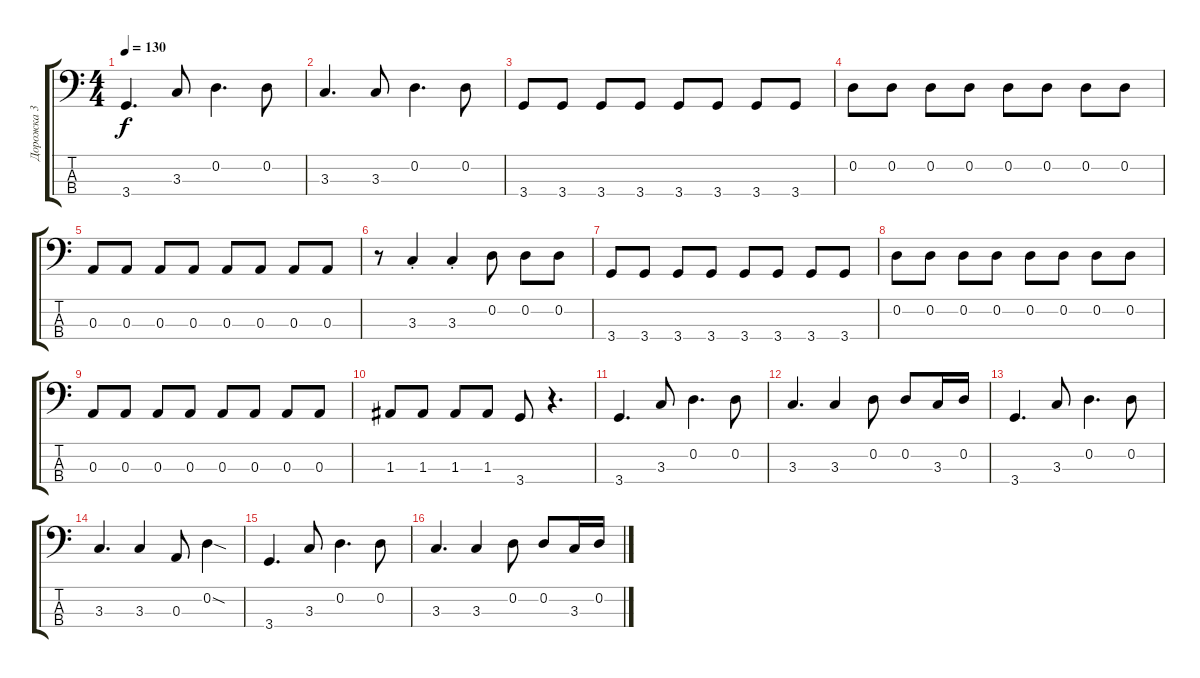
\track ("Дорожка 3" "Дорожка 3") {instrument electricbassfinger}
\staff {score tabs}
\tuning (G2 D2 A1 E1) {hide}
\ts (4 4)
\tempo 130
\clef f4
\ks c
3.4.4{d dy f} 3.3.8 0.2.4{d} 0.2.8 |
3.3.4{d} 3.3.8 0.2.4{d} 0.2.8 |
3.4.8 3.4.8 3.4.8 3.4.8 3.4.8 3.4.8 3.4.8 3.4.8 |
0.2.8 0.2.8 0.2.8 0.2.8 0.2.8 0.2.8 0.2.8 0.2.8 |
0.3.8 0.3.8 0.3.8 0.3.8 0.3.8 0.3.8 0.3.8 0.3.8 |
r.8 3.3{st}.4 3.3{st}.4 0.2.8 0.2.8 0.2.8 |
3.4.8 3.4.8 3.4.8 3.4.8 3.4.8 3.4.8 3.4.8 3.4.8 |
0.2.8 0.2.8 0.2.8 0.2.8 0.2.8 0.2.8 0.2.8 0.2.8 |
0.3.8 0.3.8 0.3.8 0.3.8 0.3.8 0.3.8 0.3.8 0.3.8 |
1.3.8 1.3.8 1.3.8 1.3.8 3.4.8 r.4{d} |
3.4.4{d} 3.3.8 0.2.4{d} 0.2.8 |
3.3.4{d} 3.3.4 0.2.8 0.2.8 3.3.16 0.2.16 |
3.4.4{d} 3.3.8 0.2.4{d} 0.2.8 |
3.3.4{d} 3.3.4 0.3.8 0.2{sod}.4 |
3.4.4{d} 3.3.8 0.2.4{d} 0.2.8 |
3.3.4{d} 3.3.4 0.2.8 0.2.8 3.3.16 0.2.16
